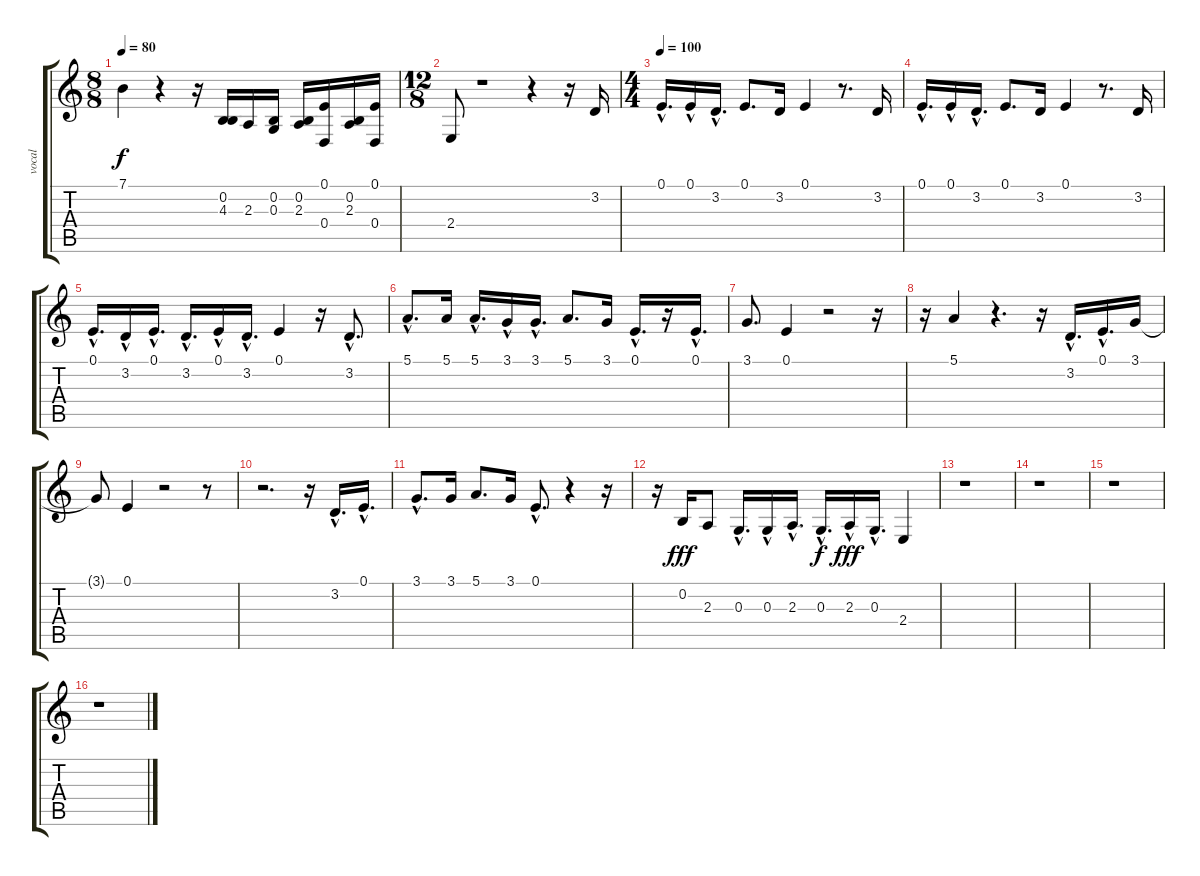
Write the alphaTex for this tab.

\track ("vocal" "vocal") {instrument trombone}
\staff {score tabs}
\tuning (E4 B3 G3 D3 A2 E2) {hide}
\ts (8 8)
\tempo 80
\clef g2
\ks c
7.1.4{dy f} r.4 r.16 (0.2 4.3).16 2.3.16 (0.2 0.3).16 (0.2 2.3).16 (0.1 0.4).16 (0.2 2.3).16 (0.1 0.4).16 |
\ts (12 8)
2.4.8 r.1 r.4 r.16 3.2.16 |
\ts (4 4)
\tempo 100
0.1{hac}.16{d} 0.1{hac}.16 3.2{hac}.16{d} 0.1.8{d} 3.2.16 0.1.4 r.8{d} 3.2.16 |
0.1{hac}.16{d} 0.1{hac}.16 3.2{hac}.16{d} 0.1.8{d} 3.2.16 0.1.4 r.8{d} 3.2.16 |
0.1{hac}.16{d} 3.2{hac}.16 0.1{hac}.16{d} 3.2{hac}.16{d} 0.1{hac}.16 3.2{hac}.16{d} 0.1.4 r.16 3.2{hac}.8{d} |
5.1{hac}.8{d} 5.1.16 5.1{hac}.16{d} 3.1{hac}.16 3.1{hac}.16{d} 5.1.8{d} 3.1.16 0.1{hac}.16{d} r.16 0.1{hac}.16{d} |
3.1.8{d} 0.1.4 r.2 r.16 |
r.16 5.1.4 r.4{d} r.16 3.2{hac}.16{d} 0.1{hac}.16{d} 3.1.16 |
3.1{t}.8 0.1.4 r.2 r.8 |
r.2{d} r.16 3.2{hac}.16{d} 0.1{hac}.16{d} |
3.1{hac}.8{d} 3.1.16 5.1.8{d} 3.1.16 0.1{hac}.8{d} r.4 r.16 |
r.16 0.2.16{dy fff} 2.3.8 0.3{hac}.16{d} 0.3{hac}.16 2.3{hac}.16{d} 0.3{hac}.16{d dy f} 2.3{hac}.16{dy fff} 0.3{hac}.16{d} 2.4.4 |
r.1 |
r.1 |
r.1 |
r.1
